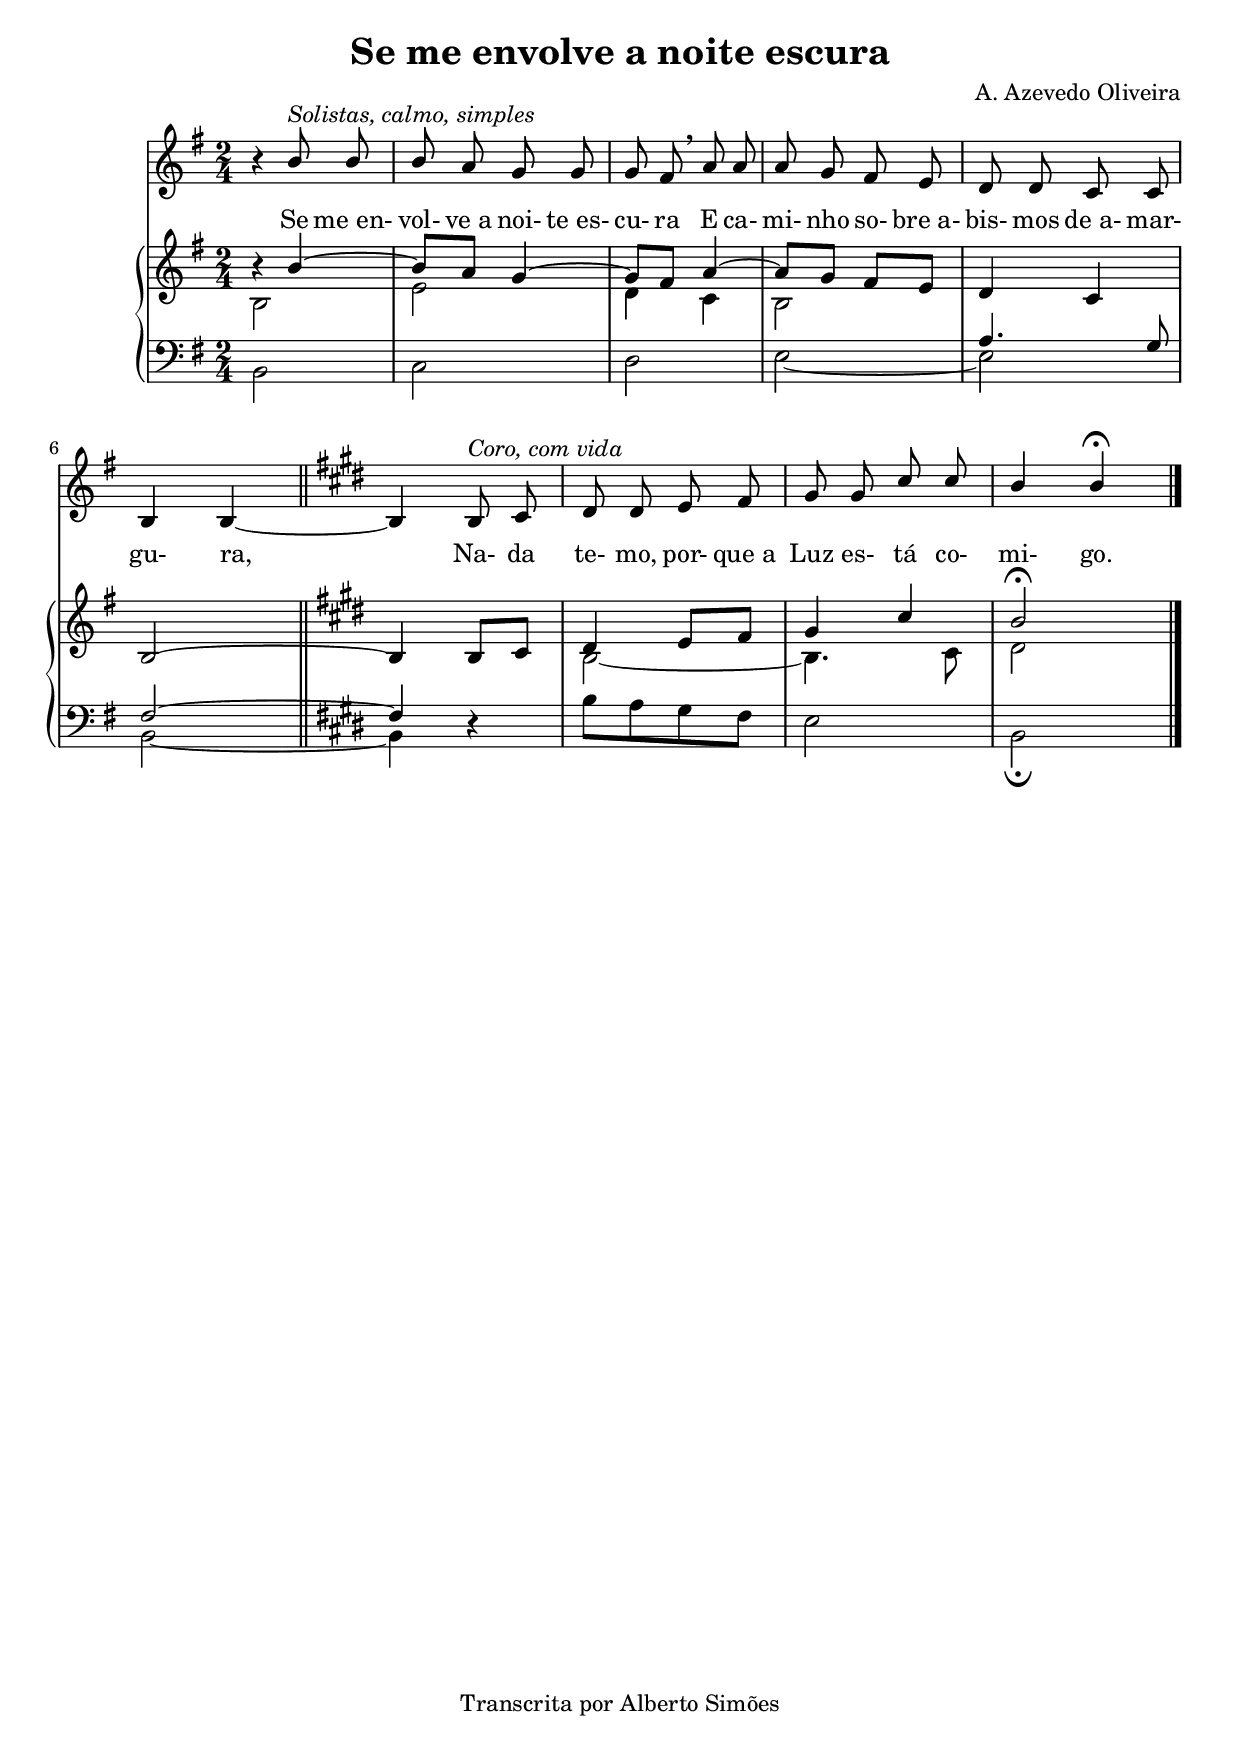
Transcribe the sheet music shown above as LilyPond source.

\version "2.14.0"

\header {
  title = "Se me envolve a noite escura"


  composer = "A. Azevedo Oliveira"
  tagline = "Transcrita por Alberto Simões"
  ocasioes = "accaodegracas"
  seccao   = "accaodegracas"
}


global = {
  \key g \major
  \time 2/4
}

melody = \relative c'' {
  \global
  \clef treble
  \autoBeamOff
  \stemUp

  r4 b8^\markup{\italic{Solistas, calmo, simples}} b | b a g g |
  g fis \breathe a a | a g fis e | d d c c |

  b4 b ~ \bar "||"

  \key e \major
  b4 b8^\markup{\italic{Coro, com vida}} cis | 
  dis dis e fis | gis gis cis cis | b4 b4 \fermata \bar "|."
}

text = {
  \lyricmode {
    Se me_en- vol- ve_a noi- te_es- cu- ra
    E ca- mi- nho so- bre_a- bis- mos de_a- mar- gu- ra,
    Na- da te- mo, por- que_a Luz es- tá co- mi- go.
  }
}


upperA = \relative c'' {
  \voiceOne

  b4\rest b4 ~ | b8[ a] g4 ~ | g8[ fis] a4 ~ | a8[ g] fis[ e] | d4 c |
  b2 ~ | \key e \major
  b4 b8[ cis] | dis4 e8[ fis] | gis4 cis | b2 \fermata
}


upperB = \relative c' {
  \voiceTwo

  b2 | e | d4 c | b2 | s2 |
  s2 \bar "||" \key e \major s2 |
  b2 ~ | b4. cis8 | dis2 \bar "|."
}

upper = {
  \global
  \clef treble
  << \new Voice = "melB" \upperA 
     \new Voice \upperB >>
}

lowerA = \relative c' {
  \voiceOne

  s2 | s2 | s2 | s2 | a4. g8 |
  fis2 ~ \bar "||" \key e \major fis4
}

lowerB = \relative c {
  \voiceTwo

  b2 | c | d | e ~ | e | 
  b ~ \bar "||" \key e \major b4 d\rest |
  b'8[ a gis fis] | e2 | b_\fermata \bar "|."
}

lower = {
  \global
  \clef bass
  << \lowerA \\ \lowerB >>
}


\score {
  <<
    \new Voice = "mel" \melody
    \new PianoStaff <<
      \new Staff = "upper" \upper
      \new Staff = "lower" \lower
    >>
    \new Lyrics \with { alignAboveContext = "upper" }
                { \lyricsto "mel" \text}
  >>
  \layout {
    \context {
      \Staff \RemoveEmptyStaves       
      % \override VerticalAxisGroup #'remove-first = ##t
    }
  }
  \midi {
    \context {
      \Score
      tempoWholesPerMinute = #(ly:make-moment 90 4)
    }
  }
}


